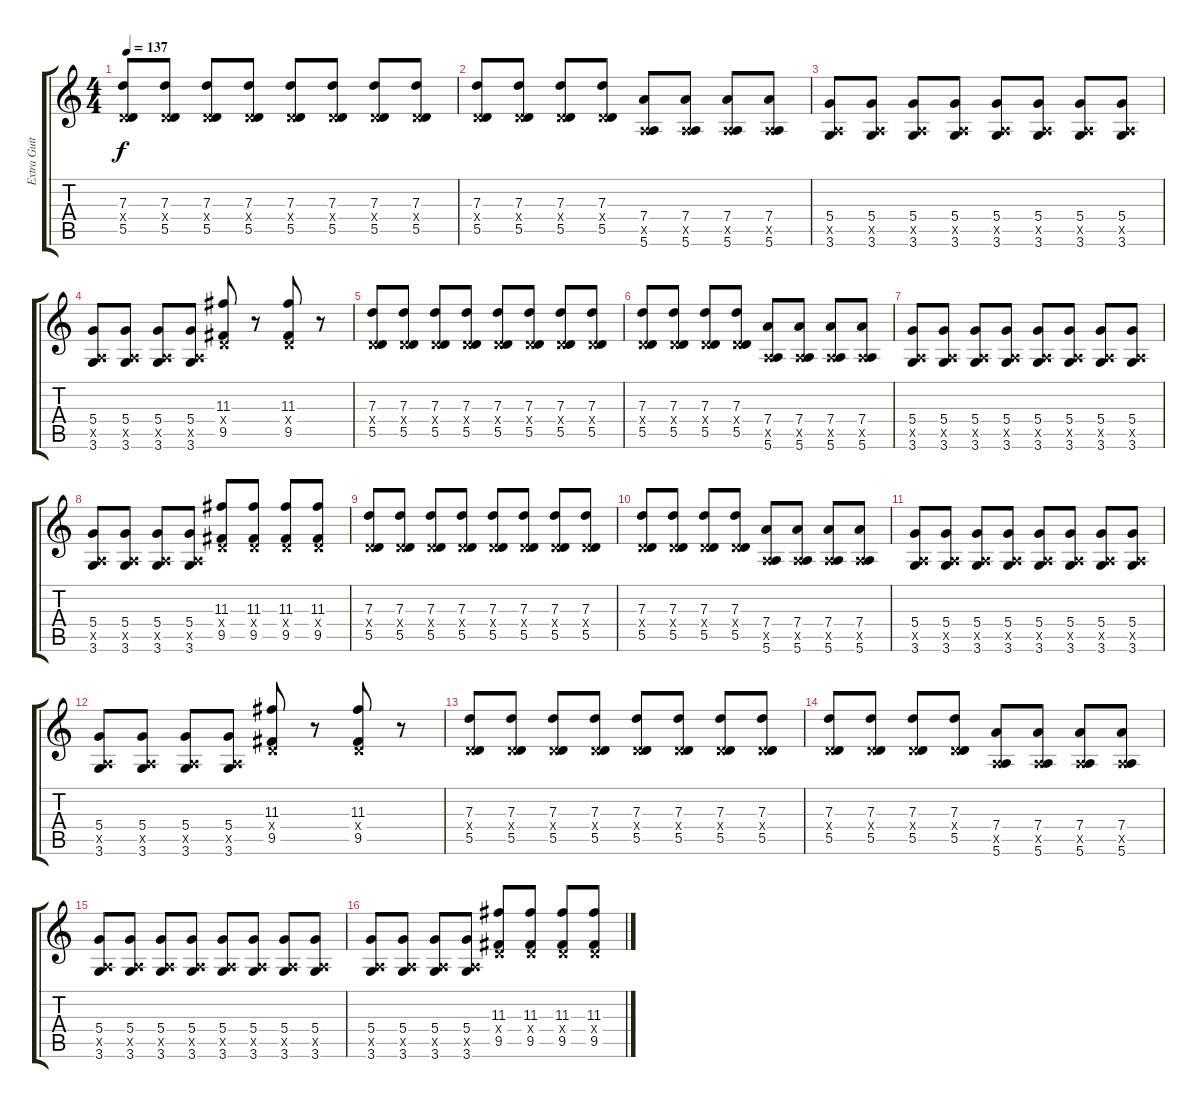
\track ("Extra Guitar" "Extra Guit") {instrument electricguitarclean}
\staff {score tabs}
\tuning (E4 B3 G3 D3 A2 E2) {hide}
\ts (4 4)
\tempo 137
\clef g2
\ks c
(7.3 0.4{x} 5.5).8{dy f} (7.3 0.4{x} 5.5).8 (7.3 0.4{x} 5.5).8 (7.3 0.4{x} 5.5).8 (7.3 0.4{x} 5.5).8 (7.3 0.4{x} 5.5).8 (7.3 0.4{x} 5.5).8 (7.3 0.4{x} 5.5).8 |
(7.3 0.4{x} 5.5).8 (7.3 0.4{x} 5.5).8 (7.3 0.4{x} 5.5).8 (7.3 0.4{x} 5.5).8 (7.4 0.5{x} 5.6).8 (7.4 0.5{x} 5.6).8 (7.4 0.5{x} 5.6).8 (7.4 0.5{x} 5.6).8 |
(5.4 0.5{x} 3.6).8 (5.4 0.5{x} 3.6).8 (5.4 0.5{x} 3.6).8 (5.4 0.5{x} 3.6).8 (5.4 0.5{x} 3.6).8 (5.4 0.5{x} 3.6).8 (5.4 0.5{x} 3.6).8 (5.4 0.5{x} 3.6).8 |
(5.4 0.5{x} 3.6).8 (5.4 0.5{x} 3.6).8 (5.4 0.5{x} 3.6).8 (5.4 0.5{x} 3.6).8 (11.3 0.4{x} 9.5).8 r.8 (11.3 0.4{x} 9.5).8 r.8 |
(7.3 0.4{x} 5.5).8 (7.3 0.4{x} 5.5).8 (7.3 0.4{x} 5.5).8 (7.3 0.4{x} 5.5).8 (7.3 0.4{x} 5.5).8 (7.3 0.4{x} 5.5).8 (7.3 0.4{x} 5.5).8 (7.3 0.4{x} 5.5).8 |
(7.3 0.4{x} 5.5).8 (7.3 0.4{x} 5.5).8 (7.3 0.4{x} 5.5).8 (7.3 0.4{x} 5.5).8 (7.4 0.5{x} 5.6).8 (7.4 0.5{x} 5.6).8 (7.4 0.5{x} 5.6).8 (7.4 0.5{x} 5.6).8 |
(5.4 0.5{x} 3.6).8 (5.4 0.5{x} 3.6).8 (5.4 0.5{x} 3.6).8 (5.4 0.5{x} 3.6).8 (5.4 0.5{x} 3.6).8 (5.4 0.5{x} 3.6).8 (5.4 0.5{x} 3.6).8 (5.4 0.5{x} 3.6).8 |
(5.4 0.5{x} 3.6).8 (5.4 0.5{x} 3.6).8 (5.4 0.5{x} 3.6).8 (5.4 0.5{x} 3.6).8 (11.3 0.4{x} 9.5).8 (11.3 0.4{x} 9.5).8 (11.3 0.4{x} 9.5).8 (11.3 0.4{x} 9.5).8 |
(7.3 0.4{x} 5.5).8 (7.3 0.4{x} 5.5).8 (7.3 0.4{x} 5.5).8 (7.3 0.4{x} 5.5).8 (7.3 0.4{x} 5.5).8 (7.3 0.4{x} 5.5).8 (7.3 0.4{x} 5.5).8 (7.3 0.4{x} 5.5).8 |
(7.3 0.4{x} 5.5).8 (7.3 0.4{x} 5.5).8 (7.3 0.4{x} 5.5).8 (7.3 0.4{x} 5.5).8 (7.4 0.5{x} 5.6).8 (7.4 0.5{x} 5.6).8 (7.4 0.5{x} 5.6).8 (7.4 0.5{x} 5.6).8 |
(5.4 0.5{x} 3.6).8 (5.4 0.5{x} 3.6).8 (5.4 0.5{x} 3.6).8 (5.4 0.5{x} 3.6).8 (5.4 0.5{x} 3.6).8 (5.4 0.5{x} 3.6).8 (5.4 0.5{x} 3.6).8 (5.4 0.5{x} 3.6).8 |
(5.4 0.5{x} 3.6).8 (5.4 0.5{x} 3.6).8 (5.4 0.5{x} 3.6).8 (5.4 0.5{x} 3.6).8 (11.3 0.4{x} 9.5).8 r.8 (11.3 0.4{x} 9.5).8 r.8 |
(7.3 0.4{x} 5.5).8 (7.3 0.4{x} 5.5).8 (7.3 0.4{x} 5.5).8 (7.3 0.4{x} 5.5).8 (7.3 0.4{x} 5.5).8 (7.3 0.4{x} 5.5).8 (7.3 0.4{x} 5.5).8 (7.3 0.4{x} 5.5).8 |
(7.3 0.4{x} 5.5).8 (7.3 0.4{x} 5.5).8 (7.3 0.4{x} 5.5).8 (7.3 0.4{x} 5.5).8 (7.4 0.5{x} 5.6).8 (7.4 0.5{x} 5.6).8 (7.4 0.5{x} 5.6).8 (7.4 0.5{x} 5.6).8 |
(5.4 0.5{x} 3.6).8 (5.4 0.5{x} 3.6).8 (5.4 0.5{x} 3.6).8 (5.4 0.5{x} 3.6).8 (5.4 0.5{x} 3.6).8 (5.4 0.5{x} 3.6).8 (5.4 0.5{x} 3.6).8 (5.4 0.5{x} 3.6).8 |
(5.4 0.5{x} 3.6).8 (5.4 0.5{x} 3.6).8 (5.4 0.5{x} 3.6).8 (5.4 0.5{x} 3.6).8 (11.3 0.4{x} 9.5).8 (11.3 0.4{x} 9.5).8 (11.3 0.4{x} 9.5).8 (11.3 0.4{x} 9.5).8
